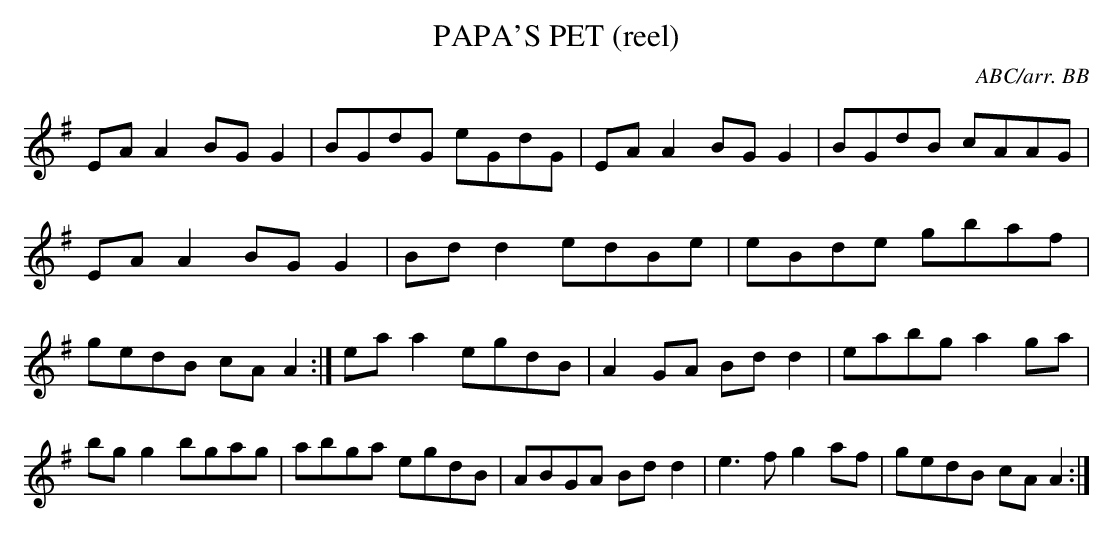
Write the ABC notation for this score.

X:1
T:PAPA'S PET (reel)\
C:ABC/arr. BB\
M:4/4\
L:1/8\
K:Ador\
EAA2 BGG2|BGdG eGdG|EAA2 BGG2|BGdB cAAG|\
EAA2 BGG2|Bdd2 edBe|eBde gbaf|gedB cA A2:|\
eaa2 egdB|A2GA Bd d2|eabg a2 ga|bg g2 bgag|\
abga egdB|ABGA Bd d2|e3f g2af|gedB cA A2:|\
\
\
